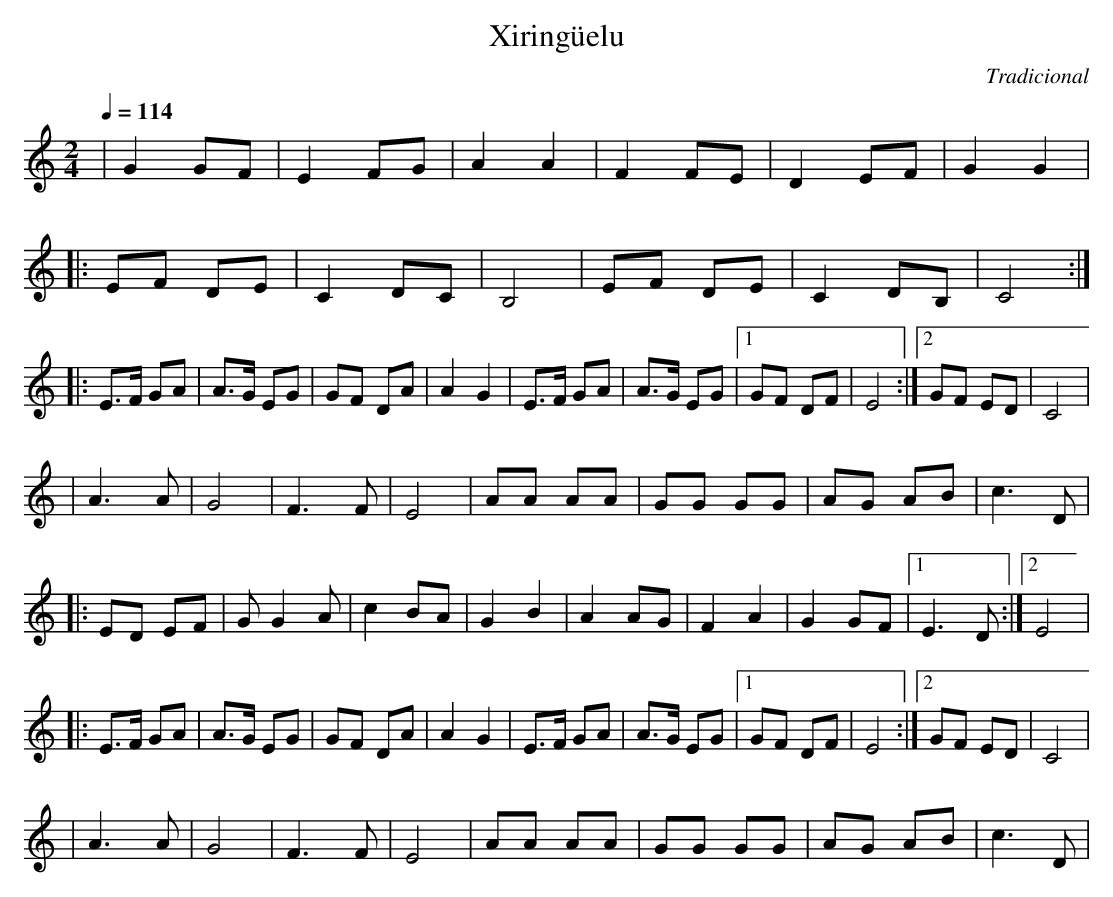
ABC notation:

X:1
T:Xiringüelu
C:Tradicional
M:2/4
L:1/8
Q:1/4=114
K:C
|G2 GF|E2 FG|A2 A2|F2 FE|D2 EF|G2 G2|
|: EF DE|C2 DC|B,4|EF DE|C2 DB,|C4 :|
|: E>F GA|A>G EG|GF DA|A2 G2|E>F GA|A>G EG|[1 GF DF|E4 :|[2 GF ED|C4|
|A3 A|G4|F3 F|E4|AA AA|GG GG|AG AB|c3 D|
|: ED EF|G G2 A|c2 BA|G2 B2|A2 AG|F2 A2|G2 GF|[1 E3 D :|[2 E4|
|: E>F GA|A>G EG|GF DA|A2 G2|E>F GA|A>G EG|[1 GF DF|E4 :|[2 GF ED|C4|
|A3 A|G4|F3 F|E4|AA AA|GG GG|AG AB|c3 D|
